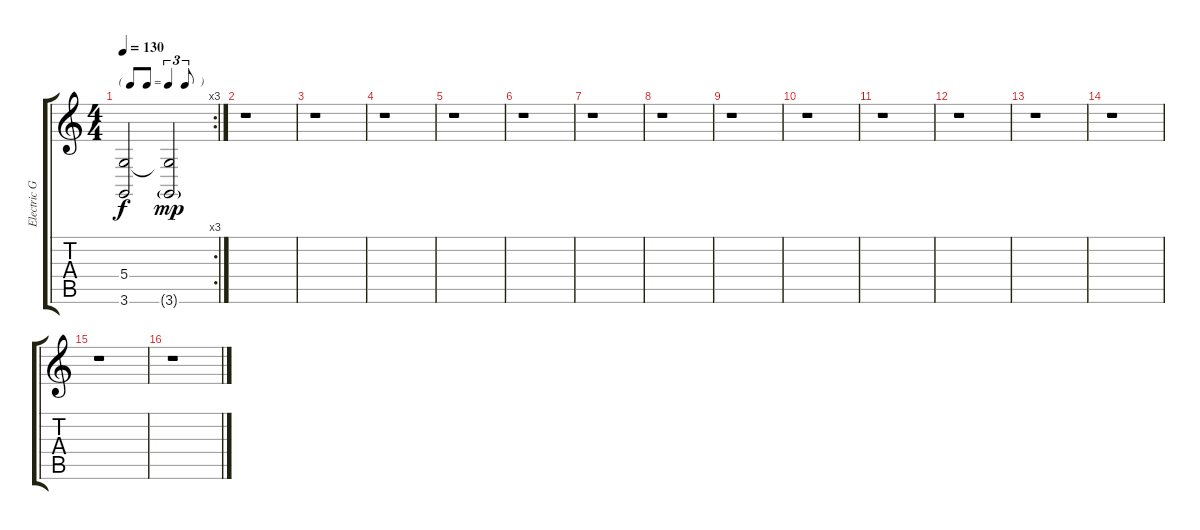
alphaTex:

\track ("Electric Grand Piano (Alan Wilder)" "Electric G") {instrument electricgrandpiano}
\staff {score tabs}
\tuning (E4 B3 G3 D3 A2 E2) {hide}
\rc 3
\ts (4 4)
\tf triplet8th
\tempo 130
\clef g2
\ks c
(5.4 3.6).2{dy f} (5.4{t} 3.6{g}).2{dy mp} |
r.1 |
r.1 |
r.1 |
r.1 |
r.1 |
r.1 |
r.1 |
r.1 |
r.1 |
r.1 |
r.1 |
r.1 |
r.1 |
r.1 |
r.1
